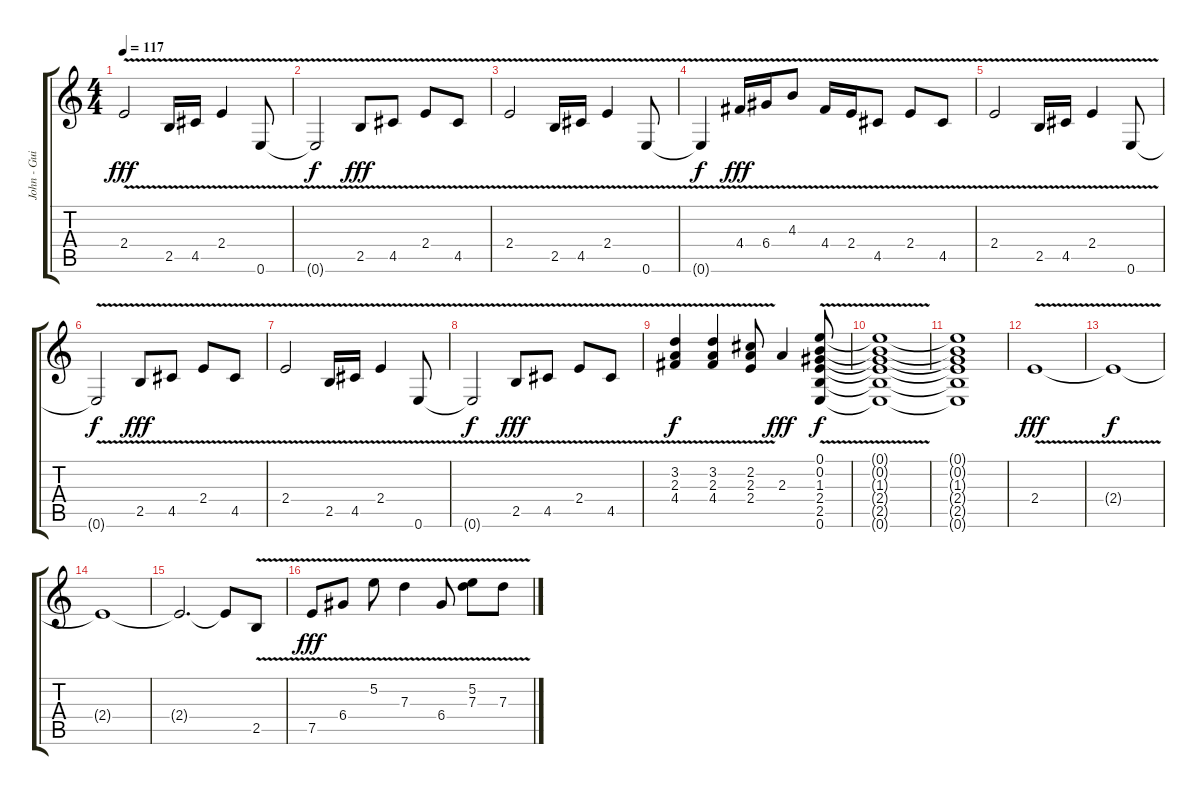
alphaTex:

\track ("John - Guitar" "John - Gui") {instrument electricguitarclean}
\staff {score tabs}
\tuning (E4 B3 G3 D3 A2 E2) {hide}
\ts (4 4)
\tempo 117
\clef g2
\ks c
2.4{v}.2{dy fff} 2.5{v}.16 4.5{v}.16 2.4{v}.4 0.6{v}.8 |
0.6{t}.2{dy f} 2.5{v}.8{dy fff} 4.5{v}.8 2.4{v}.8 4.5{v}.8 |
2.4{v}.2 2.5{v}.16 4.5{v}.16 2.4{v}.4 0.6{v}.8 |
0.6{t}.4{dy f} 4.4{v}.16{dy fff} 6.4{v}.16 4.3{v}.8 4.4{v}.16 2.4{v}.16 4.5{v}.8 2.4{v}.8 4.5{v}.8 |
2.4{v}.2 2.5{v}.16 4.5{v}.16 2.4{v}.4 0.6{v}.8 |
0.6{t}.2{dy f} 2.5{v}.8{dy fff} 4.5{v}.8 2.4{v}.8 4.5{v}.8 |
2.4{v}.2 2.5{v}.16 4.5{v}.16 2.4{v}.4 0.6{v}.8 |
0.6{t}.2{dy f} 2.5{v}.8{dy fff} 4.5{v}.8 2.4{v}.8 4.5{v}.8 |
(3.2{v} 2.3 4.4).4{dy f volume 12} (3.2{v} 2.3 4.4).4 (2.2{v} 2.3 2.4).8 2.3.4{dy fff} (0.1{v} 0.2 1.3 2.4 2.5 0.6).8{dy f} |
(0.1{t} 0.2{t} 1.3{t} 2.4{t} 2.5{t} 0.6{t}).1 |
(0.1{t} 0.2{t} 1.3{t} 2.4{t} 2.5{t} 0.6{t}).1 |
2.4{v}.1{dy fff} |
2.4{t}.1{dy f} |
2.4{t}.1 |
2.4{t}.2{d} 2.4{t}.8 2.5{v}.8{volume 16} |
7.5{v}.8{dy fff} 6.4{v}.8 5.2{v}.8 7.3{v}.4 6.4{v}.8 (5.2 7.3{v}).8 7.3{v}.8
